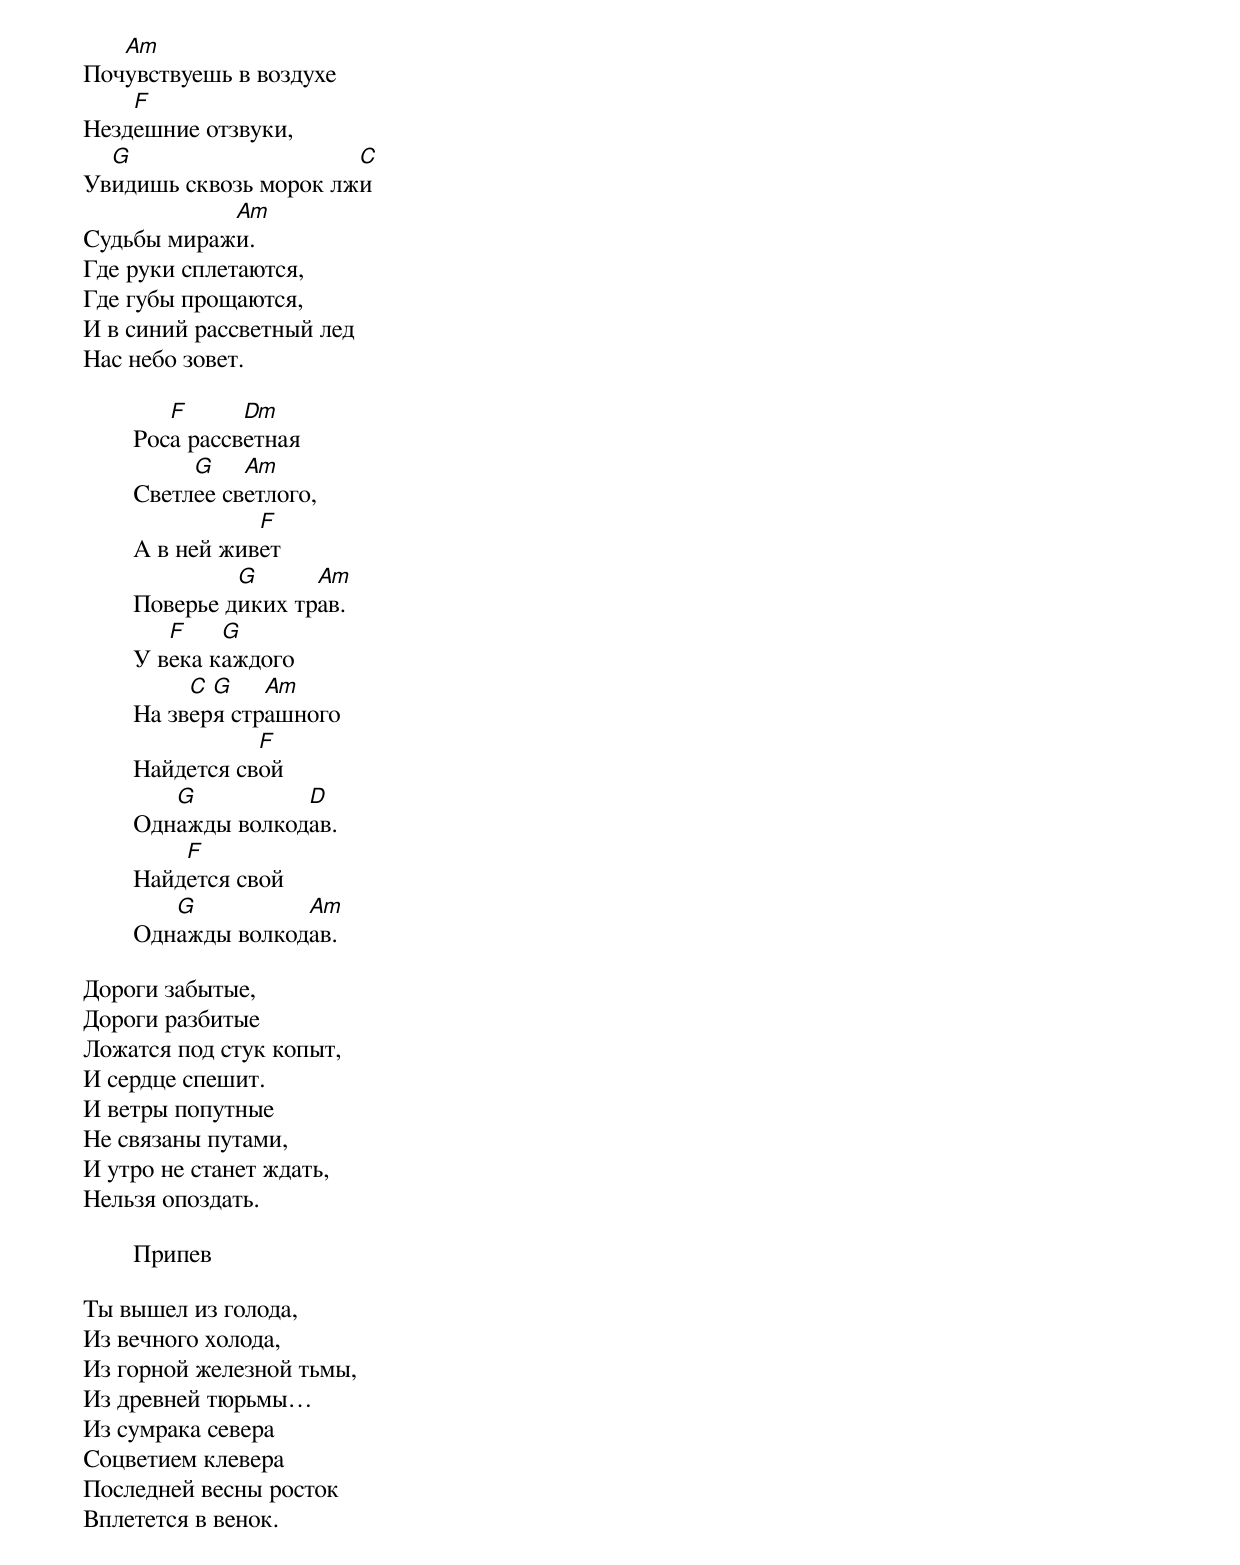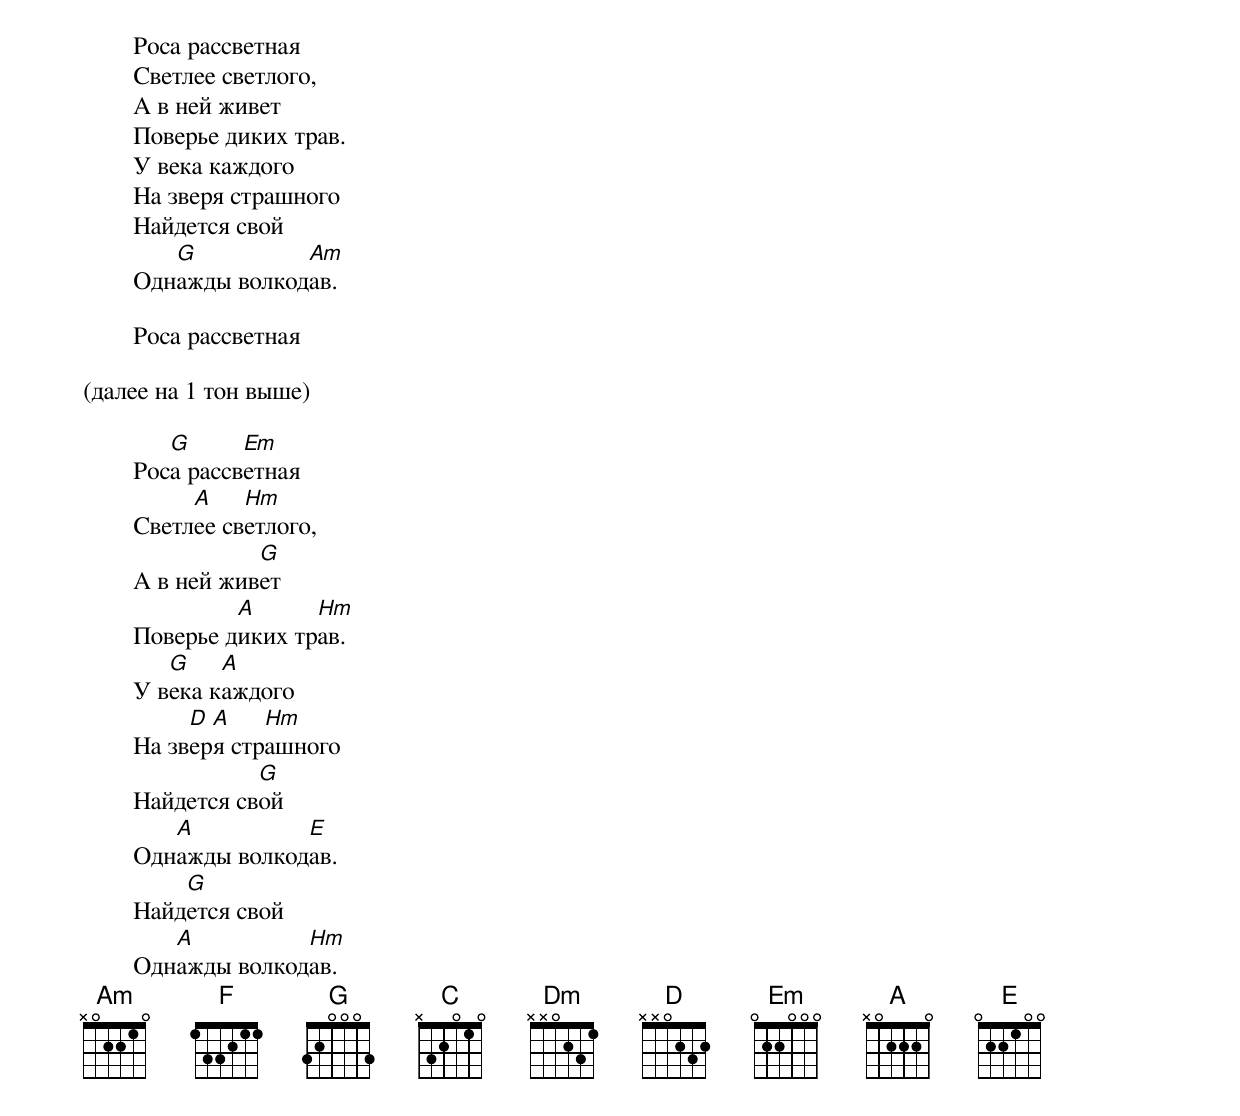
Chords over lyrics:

   Am
Почувствуешь в воздухе
    F
Нездешние отзвуки,
  G                    C
Увидишь сквозь морок лжи
            Am
Судьбы миражи.
Где руки сплетаются,
Где губы прощаются,
И в синий рассветный лед
Нас небо зовет.

	   F      Dm
	Роса рассветная
	     G    Am
	Светлее светлого,
	           F
	А в ней живет
	         G      Am
	Поверье диких трав.
	   F    G
	У века каждого
	     C G    Am
	На зверя страшного
	           F
	Найдется свой
	   G          D
	Однажды волкодав.
	    F
	Найдется свой
	   G          Am
	Однажды волкодав.

Дороги забытые,
Дороги разбитые
Ложатся под стук копыт,
И сердце спешит.
И ветры попутные
Не связаны путами,
И утро не станет ждать,
Нельзя опоздать.

	Припев

Ты вышел из голода,
Из вечного холода,
Из горной железной тьмы,
Из древней тюрьмы…
Из сумрака севера
Соцветием клевера
Последней весны росток
Вплетется в венок.

	Роса рассветная
	Светлее светлого,
	А в ней живет
	Поверье диких трав.
	У века каждого
	На зверя страшного
	Найдется свой
	   G          Am
	Однажды волкодав.

	Роса рассветная

(далее на 1 тон выше)

	   G      Em
	Роса рассветная
	     A    Hm
	Светлее светлого,
	           G
	А в ней живет
	         A      Hm
	Поверье диких трав.
	   G    A
	У века каждого
	     D A    Hm
	На зверя страшного
	           G
	Найдется свой
	   A          E
	Однажды волкодав.
	    G
	Найдется свой
	   A          Hm
	Однажды волкодав.
